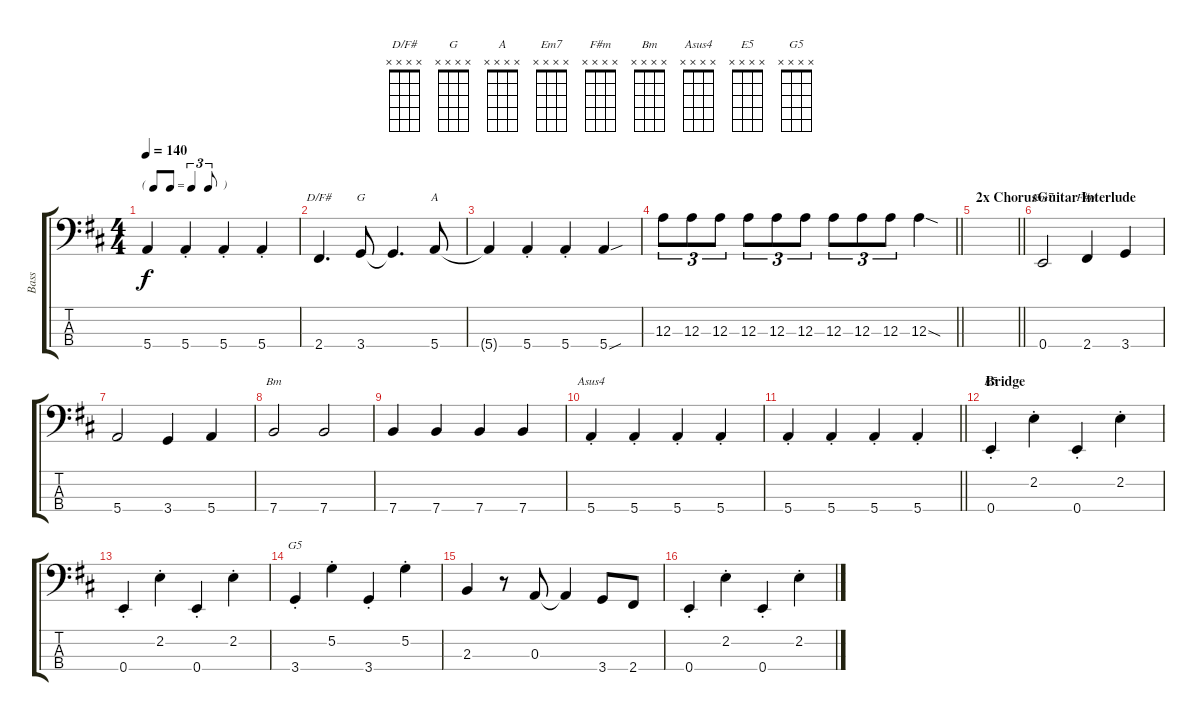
\track ("Bass" "Bass") {instrument electricbassfinger}
\staff {score tabs}
\tuning (G2 D2 A1 E1) {hide}
\chord ("D/F#" x x x x)
\chord ("G" x x x x)
\chord ("A" x x x x)
\chord ("Em7" x x x x)
\chord ("F#m" x x x x)
\chord ("Bm" x x x x)
\chord ("Asus4" x x x x)
\chord ("E5" x x x x)
\chord ("G5" x x x x)
\ts (4 4)
\tf triplet8th
\tempo 140
\clef f4
\ks d
5.4{t}.4{dy f} 5.4{st}.4 5.4{st}.4 5.4{st}.4 |
2.4.4{d ch "D/F#"} 3.4.8{ch "G"} 3.4{t}.4{d} 5.4.8{ch "A"} |
5.4{t}.4 5.4{st}.4 5.4{st}.4 5.4{sou}.4 |
\barLineRight lightlight
12.3.8{tu (3 2)} 12.3.8{tu (3 2)} 12.3.8{tu (3 2)} 12.3.8{tu (3 2)} 12.3.8{tu (3 2)} 12.3.8{tu (3 2)} 12.3.8{tu (3 2)} 12.3.8{tu (3 2)} 12.3.8{tu (3 2)} 12.3{sod}.4 |
\section ("" "2x Chorus")
\barLineRight lightlight
|
\section ("" "Guitar Interlude")
0.4.2{ch "Em7"} 2.4.4{ch "F#m"} 3.4.4 |
5.4.2 3.4.4 5.4.4 |
7.4.2{ch "Bm"} 7.4.2 |
7.4.4 7.4.4 7.4.4 7.4.4 |
5.4{st}.4{ch "Asus4"} 5.4{st}.4 5.4{st}.4 5.4{st}.4 |
\barLineRight lightlight
5.4{st}.4 5.4{st}.4 5.4{st}.4 5.4{st}.4 |
\section ("" "Bridge")
0.4{st}.4{ch "E5"} 2.2{st}.4 0.4{st}.4 2.2{st}.4 |
0.4{st}.4 2.2{st}.4 0.4{st}.4 2.2{st}.4 |
3.4{st}.4{ch "G5"} 5.2{st}.4 3.4{st}.4 5.2{st}.4 |
2.3.4 r.8 0.3.8 0.3{t}.4 3.4.8 2.4.8 |
0.4{st}.4 2.2{st}.4 0.4{st}.4 2.2{st}.4
